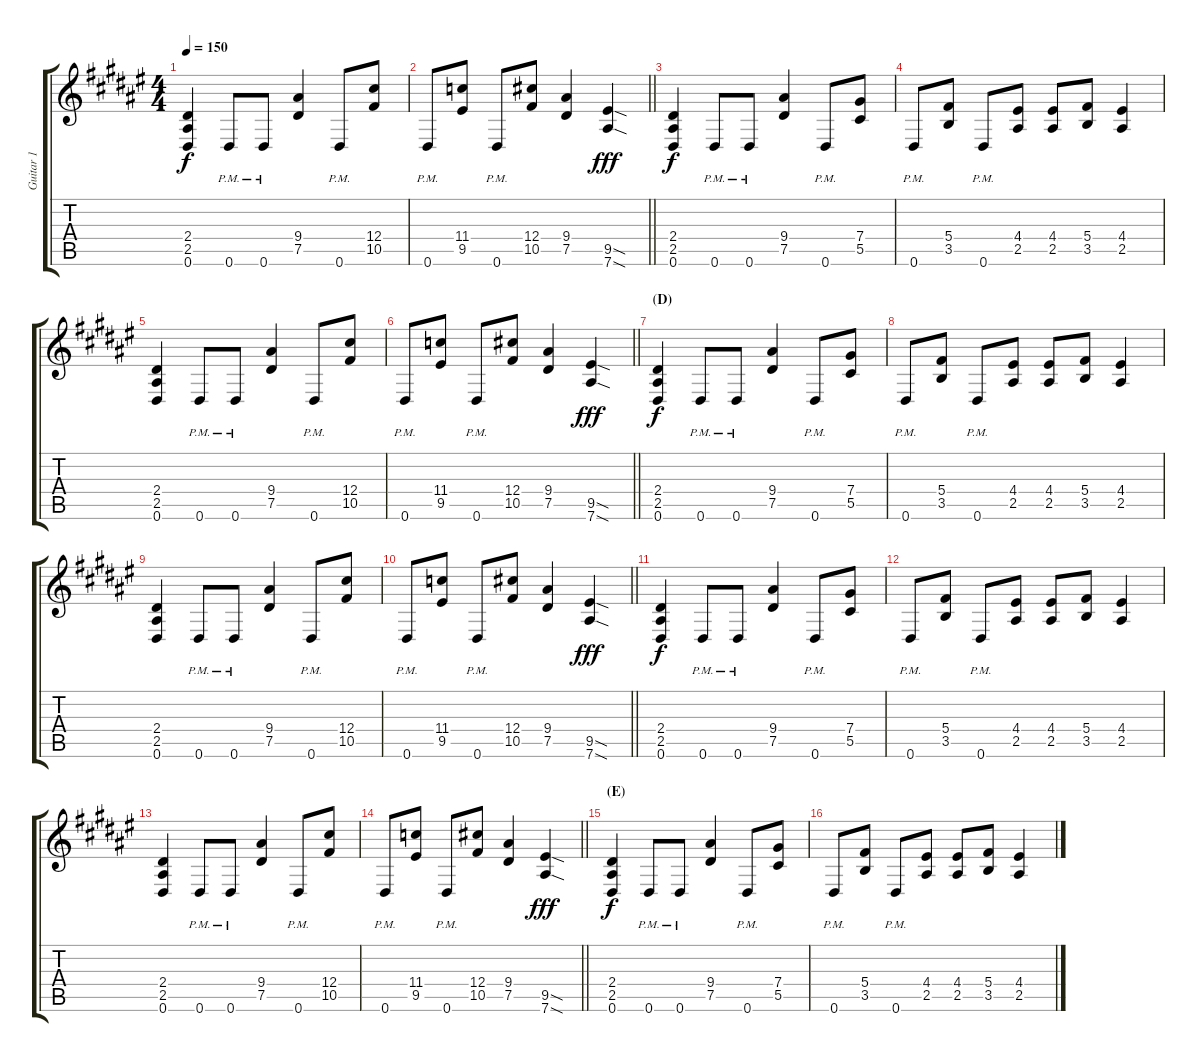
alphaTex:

\track ("Guitar 1" "Guitar 1") {instrument distortionguitar}
\staff {score tabs}
\tuning (Eb4 Bb3 Gb3 Db3 Ab2 Eb2) {hide}
\ts (4 4)
\tempo 150
\clef g2
\ks f#
(2.4 2.5 0.6).4{dy f} 0.6{pm}.8 0.6{pm}.8 (9.4 7.5).4 0.6{pm}.8 (12.4 10.5).8 |
\barLineRight lightlight
0.6{pm}.8 (11.4 9.5).8 0.6{pm}.8 (12.4 10.5).8 (9.4 7.5).4 (9.5{sod} 7.6{sod}).4{dy fff} |
(2.4 2.5 0.6).4{dy f} 0.6{pm}.8 0.6{pm}.8 (9.4 7.5).4 0.6{pm}.8 (7.4 5.5).8 |
0.6{pm}.8 (5.4 3.5).8 0.6{pm}.8 (4.4 2.5).8 (4.4 2.5).8 (5.4 3.5).8 (4.4 2.5).4 |
(2.4 2.5 0.6).4 0.6{pm}.8 0.6{pm}.8 (9.4 7.5).4 0.6{pm}.8 (12.4 10.5).8 |
\barLineRight lightlight
0.6{pm}.8 (11.4 9.5).8 0.6{pm}.8 (12.4 10.5).8 (9.4 7.5).4 (9.5{sod} 7.6{sod}).4{dy fff} |
\section ("" "(D)")
(2.4 2.5 0.6).4{dy f} 0.6{pm}.8 0.6{pm}.8 (9.4 7.5).4 0.6{pm}.8 (7.4 5.5).8 |
0.6{pm}.8 (5.4 3.5).8 0.6{pm}.8 (4.4 2.5).8 (4.4 2.5).8 (5.4 3.5).8 (4.4 2.5).4 |
(2.4 2.5 0.6).4 0.6{pm}.8 0.6{pm}.8 (9.4 7.5).4 0.6{pm}.8 (12.4 10.5).8 |
\barLineRight lightlight
0.6{pm}.8 (11.4 9.5).8 0.6{pm}.8 (12.4 10.5).8 (9.4 7.5).4 (9.5{sod} 7.6{sod}).4{dy fff} |
(2.4 2.5 0.6).4{dy f} 0.6{pm}.8 0.6{pm}.8 (9.4 7.5).4 0.6{pm}.8 (7.4 5.5).8 |
0.6{pm}.8 (5.4 3.5).8 0.6{pm}.8 (4.4 2.5).8 (4.4 2.5).8 (5.4 3.5).8 (4.4 2.5).4 |
(2.4 2.5 0.6).4 0.6{pm}.8 0.6{pm}.8 (9.4 7.5).4 0.6{pm}.8 (12.4 10.5).8 |
\barLineRight lightlight
0.6{pm}.8 (11.4 9.5).8 0.6{pm}.8 (12.4 10.5).8 (9.4 7.5).4 (9.5{sod} 7.6{sod}).4{dy fff} |
\section ("" "(E)")
(2.4 2.5 0.6).4{dy f} 0.6{pm}.8 0.6{pm}.8 (9.4 7.5).4 0.6{pm}.8 (7.4 5.5).8 |
0.6{pm}.8 (5.4 3.5).8 0.6{pm}.8 (4.4 2.5).8 (4.4 2.5).8 (5.4 3.5).8 (4.4 2.5).4
